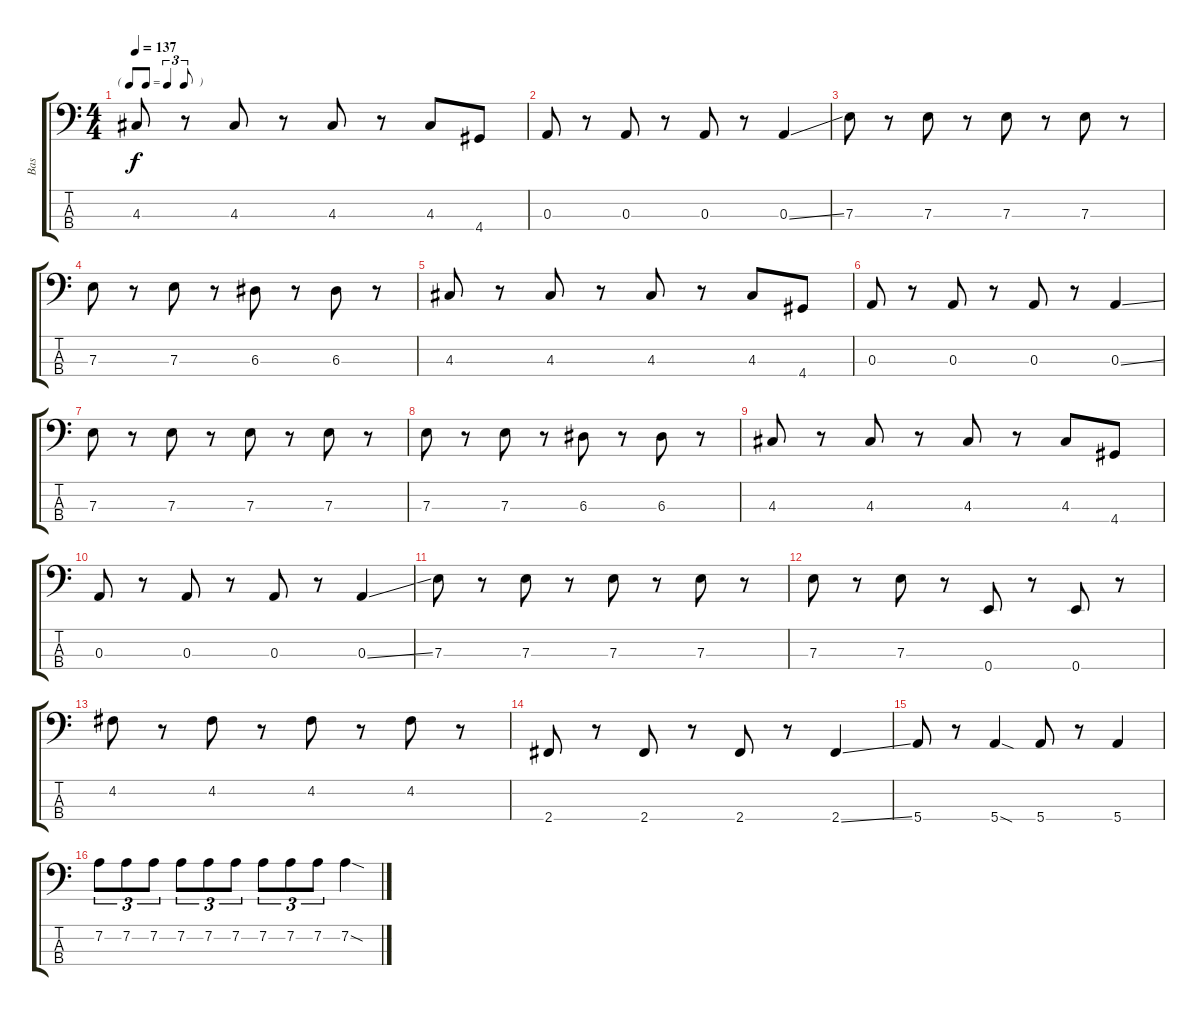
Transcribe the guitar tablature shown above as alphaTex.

\track ("Bas" "Bas") {instrument electricbassfinger}
\staff {score tabs}
\tuning (G2 D2 A1 E1) {hide}
\ts (4 4)
\tf triplet8th
\tempo 137
\clef f4
\ks c
4.3.8{dy f} r.8 4.3.8 r.8 4.3.8 r.8 4.3.8 4.4.8 |
0.3.8 r.8 0.3.8 r.8 0.3.8 r.8 0.3{ss}.4 |
7.3.8 r.8 7.3.8 r.8 7.3.8 r.8 7.3.8 r.8 |
7.3.8 r.8 7.3.8 r.8 6.3.8 r.8 6.3.8 r.8 |
4.3.8 r.8 4.3.8 r.8 4.3.8 r.8 4.3.8 4.4.8 |
0.3.8 r.8 0.3.8 r.8 0.3.8 r.8 0.3{ss}.4 |
7.3.8 r.8 7.3.8 r.8 7.3.8 r.8 7.3.8 r.8 |
7.3.8 r.8 7.3.8 r.8 6.3.8 r.8 6.3.8 r.8 |
4.3.8 r.8 4.3.8 r.8 4.3.8 r.8 4.3.8 4.4.8 |
0.3.8 r.8 0.3.8 r.8 0.3.8 r.8 0.3{ss}.4 |
7.3.8 r.8 7.3.8 r.8 7.3.8 r.8 7.3.8 r.8 |
7.3.8 r.8 7.3.8 r.8 0.4.8 r.8 0.4.8 r.8 |
4.2.8 r.8 4.2.8 r.8 4.2.8 r.8 4.2.8 r.8 |
2.4.8 r.8 2.4.8 r.8 2.4.8 r.8 2.4{ss}.4 |
5.4.8 r.8 5.4{sod}.4 5.4.8 r.8 5.4.4 |
7.2.8{tu (3 2)} 7.2.8{tu (3 2)} 7.2.8{tu (3 2)} 7.2.8{tu (3 2)} 7.2.8{tu (3 2)} 7.2.8{tu (3 2)} 7.2.8{tu (3 2)} 7.2.8{tu (3 2)} 7.2.8{tu (3 2)} 7.2{sod}.4
